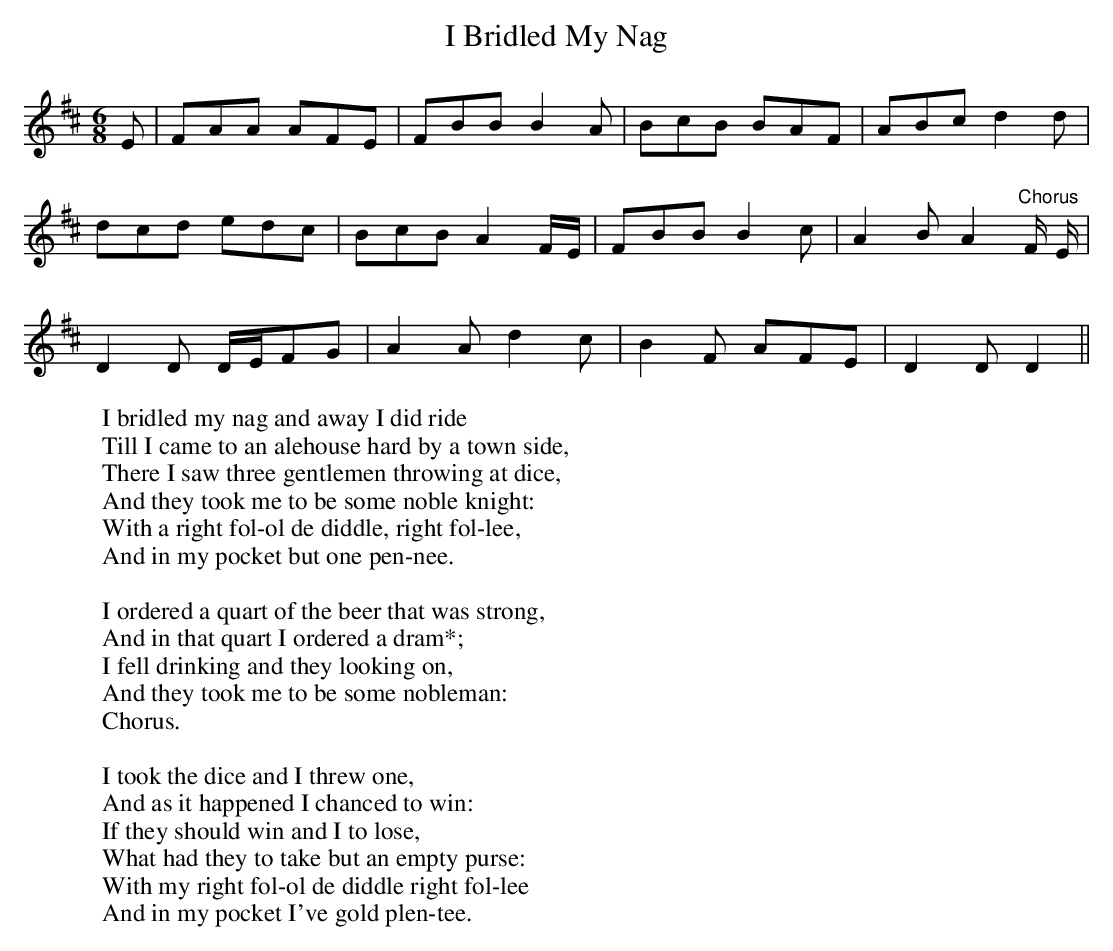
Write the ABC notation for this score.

X:1
T:I Bridled My Nag
W:I bridled my nag and away I did ride
W:Till I came to an alehouse hard by a town side,
W:There I saw three gentlemen throwing at dice,
W:And they took me to be some noble knight:
W:With a right fol-ol de diddle, right fol-lee,
W:And in my pocket but one pen-nee.
W:
W:I ordered a quart of the beer that was strong,
W:And in that quart I ordered a dram*;
W:I fell drinking and they looking on,
W:And they took me to be some nobleman:
W:Chorus.
W:
W:I took the dice and I threw one,
W:And as it happened I chanced to win:
W:If they should win and I to lose,
W:What had they to take but an empty purse:
W:With my right fol-ol de diddle right fol-lee
W:And in my pocket I've gold plen-tee.
L:1/8
M:6/8
K:D
E|FAA AFE|FBB B2 A|BcB BAF|ABc d2 d|
dcd edc|BcB A2 F/E/|FBB B2 c|A2 B A2 "Chorus" F/ E/|
D2 D D/E/FG|A2 A d2 c|B2 F AFE|D2 D D2||
